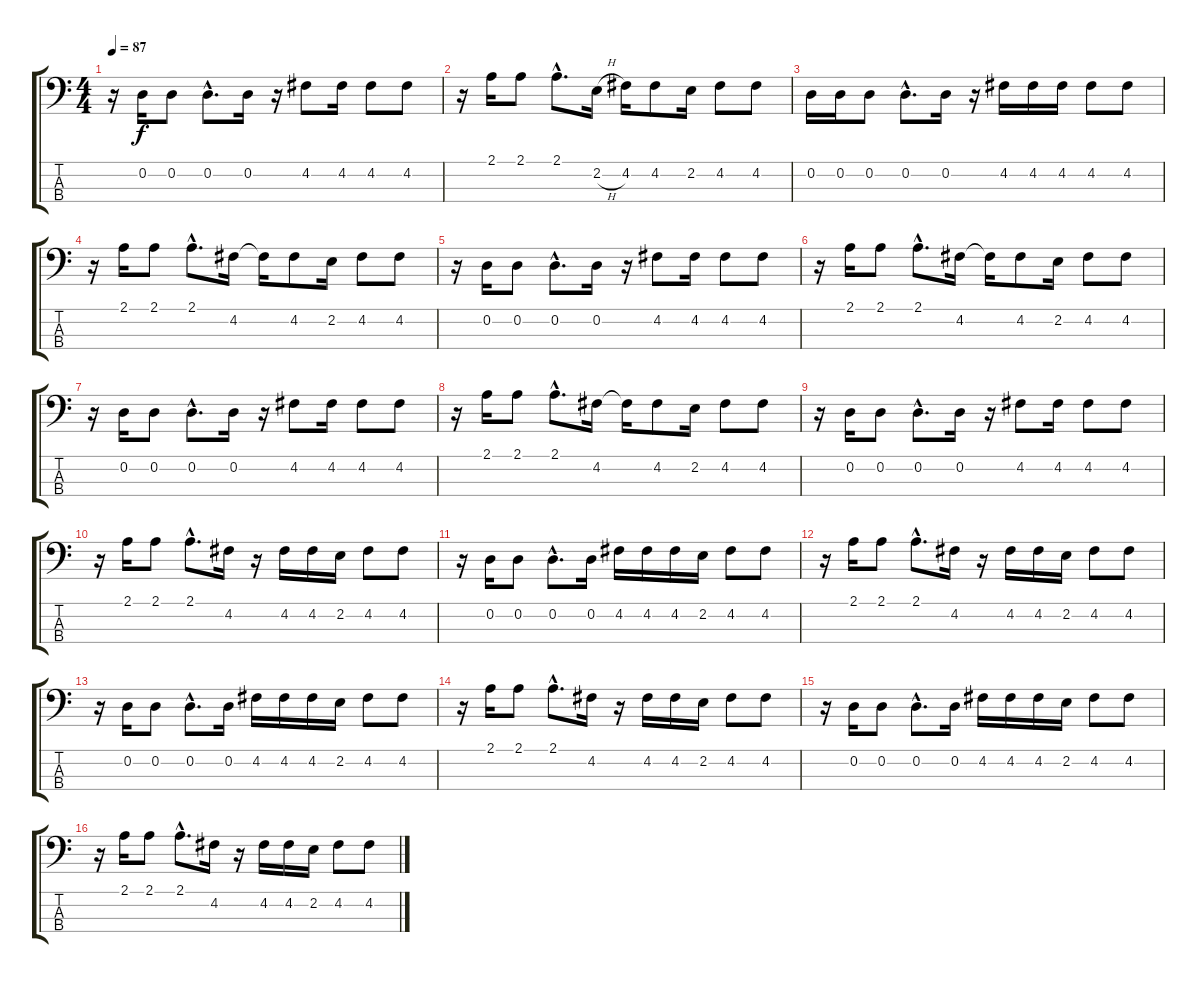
\track "" {instrument electricbasspick}
\staff {score tabs}
\tuning (G2 D2 A1 E1) {hide}
\ts (4 4)
\tempo 87
\clef f4
\ks c
r.16{dy f} 0.2.16 0.2.8 0.2{hac}.8{d} 0.2.16 r.16 4.2.8 4.2.16 4.2.8 4.2.8 |
r.16 2.1.16 2.1.8 2.1{hac}.8{d} 2.2{h}.16 4.2.16 4.2.8 2.2.16 4.2.8 4.2.8 |
0.2.16 0.2.16 0.2.8 0.2{hac}.8{d} 0.2.16 r.16 4.2.16 4.2.16 4.2.16 4.2.8 4.2.8 |
r.16 2.1.16 2.1.8 2.1{hac}.8{d} 4.2.16 4.2{t}.16 4.2.8 2.2.16 4.2.8 4.2.8 |
r.16 0.2.16 0.2.8 0.2{hac}.8{d} 0.2.16 r.16 4.2.8 4.2.16 4.2.8 4.2.8 |
r.16 2.1.16 2.1.8 2.1{hac}.8{d} 4.2.16 4.2{t}.16 4.2.8 2.2.16 4.2.8 4.2.8 |
r.16 0.2.16 0.2.8 0.2{hac}.8{d} 0.2.16 r.16 4.2.8 4.2.16 4.2.8 4.2.8 |
r.16 2.1.16 2.1.8 2.1{hac}.8{d} 4.2.16 4.2{t}.16 4.2.8 2.2.16 4.2.8 4.2.8 |
r.16 0.2.16 0.2.8 0.2{hac}.8{d} 0.2.16 r.16 4.2.8 4.2.16 4.2.8 4.2.8 |
r.16 2.1.16 2.1.8 2.1{hac}.8{d} 4.2.16 r.16 4.2.16 4.2.16 2.2.16 4.2.8 4.2.8 |
r.16 0.2.16 0.2.8 0.2{hac}.8{d} 0.2.16 4.2.16 4.2.16 4.2.16 2.2.16 4.2.8 4.2.8 |
r.16 2.1.16 2.1.8 2.1{hac}.8{d} 4.2.16 r.16 4.2.16 4.2.16 2.2.16 4.2.8 4.2.8 |
r.16 0.2.16 0.2.8 0.2{hac}.8{d} 0.2.16 4.2.16 4.2.16 4.2.16 2.2.16 4.2.8 4.2.8 |
r.16 2.1.16 2.1.8 2.1{hac}.8{d} 4.2.16 r.16 4.2.16 4.2.16 2.2.16 4.2.8 4.2.8 |
r.16 0.2.16 0.2.8 0.2{hac}.8{d} 0.2.16 4.2.16 4.2.16 4.2.16 2.2.16 4.2.8 4.2.8 |
r.16 2.1.16 2.1.8 2.1{hac}.8{d} 4.2.16 r.16 4.2.16 4.2.16 2.2.16 4.2.8 4.2.8
